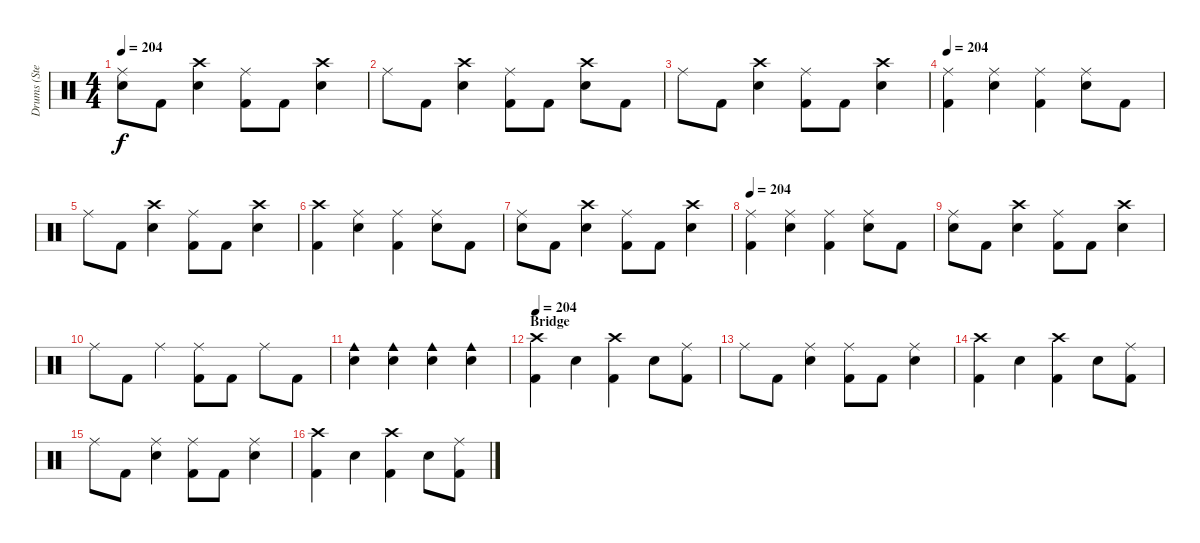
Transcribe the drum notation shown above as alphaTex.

\track ("Drums (Steven)" "Drums (Ste") {instrument percussion}
\staff {score}
\articulation defaults
\ts (4 4)
\tempo 204
\clef neutral
\ks c
("Snare (hit) 2" "Ride (middle)").8{dy f} "Kick (hit) 2".8 ("Snare (hit) 2" "Crash high (hit)").4 ("Kick (hit) 2" "Ride (middle)").8 "Kick (hit) 2".8 ("Snare (hit) 2" "Crash high (hit)").4 |
"Ride (middle)".8 "Kick (hit) 2".8 ("Snare (hit) 2" "Crash high (hit)").4 ("Kick (hit) 2" "Ride (middle)").8 "Kick (hit) 2".8 ("Snare (hit) 2" "Crash high (hit)").8 "Kick (hit) 2".8 |
"Ride (middle)".8 "Kick (hit) 2".8 ("Snare (hit) 2" "Crash high (hit)").4 ("Kick (hit) 2" "Ride (middle)").8 "Kick (hit) 2".8 ("Snare (hit) 2" "Crash high (hit)").4 |
\tempo 204
("Kick (hit) 2" "Ride (middle)").4 ("Snare (hit) 2" "Ride (middle)").4 ("Kick (hit) 2" "Ride (middle)").4 ("Snare (hit) 2" "Ride (middle)").8 "Kick (hit) 2".8 |
"Ride (middle)".8 "Kick (hit) 2".8 ("Snare (hit) 2" "Crash high (hit)").4 ("Kick (hit) 2" "Ride (middle)").8 "Kick (hit) 2".8 ("Snare (hit) 2" "Crash high (hit)").4 |
("Kick (hit) 2" "Crash high (hit)").4 ("Snare (hit) 2" "Ride (middle)").4 ("Kick (hit) 2" "Ride (middle)").4 ("Snare (hit) 2" "Ride (middle)").8 "Kick (hit) 2".8 |
("Snare (hit) 2" "Ride (middle)").8 "Kick (hit) 2".8 ("Snare (hit) 2" "Crash high (hit)").4 ("Kick (hit) 2" "Ride (middle)").8 "Kick (hit) 2".8 ("Snare (hit) 2" "Crash high (hit)").4 |
\tempo 204
("Kick (hit) 2" "Ride (middle)").4 ("Snare (hit) 2" "Ride (middle)").4 ("Kick (hit) 2" "Ride (middle)").4 ("Snare (hit) 2" "Ride (middle)").8 "Kick (hit) 2".8 |
("Snare (hit) 2" "Ride (middle)").8 "Kick (hit) 2".8 ("Snare (hit) 2" "Crash high (hit)").4 ("Kick (hit) 2" "Ride (middle)").8 "Kick (hit) 2".8 ("Snare (hit) 2" "Crash high (hit)").4 |
"Ride (middle)".8 "Kick (hit) 2".8 "Ride (middle)".4 ("Kick (hit) 2" "Ride (middle)").8 "Kick (hit) 2".8 "Ride (middle)".8 "Kick (hit) 2".8 |
("Snare (hit) 2" "Cowbell medium (hit)").4 ("Snare (hit) 2" "Cowbell medium (hit)").4 ("Snare (hit) 2" "Cowbell medium (hit)").4 ("Snare (hit) 2" "Cowbell medium (hit)").4 |
\section ("" "Bridge")
\tempo 204
("Kick (hit) 2" "Crash high (hit)").4 "Snare (hit) 2".4 ("Kick (hit) 2" "Crash high (hit)").4 "Snare (hit) 2".8 ("Kick (hit) 2" "Ride (middle)").8 |
"Ride (middle)".8 "Kick (hit) 2".8 ("Snare (hit) 2" "Ride (middle)").4 ("Kick (hit) 2" "Ride (middle)").8 "Kick (hit) 2".8 ("Snare (hit) 2" "Ride (middle)").4 |
("Kick (hit) 2" "Crash high (hit)").4 "Snare (hit) 2".4 ("Kick (hit) 2" "Crash high (hit)").4 "Snare (hit) 2".8 ("Kick (hit) 2" "Ride (middle)").8 |
"Ride (middle)".8 "Kick (hit) 2".8 ("Snare (hit) 2" "Ride (middle)").4 ("Kick (hit) 2" "Ride (middle)").8 "Kick (hit) 2".8 ("Snare (hit) 2" "Ride (middle)").4 |
("Kick (hit) 2" "Crash high (hit)").4 "Snare (hit) 2".4 ("Kick (hit) 2" "Crash high (hit)").4 "Snare (hit) 2".8 ("Kick (hit) 2" "Ride (middle)").8
